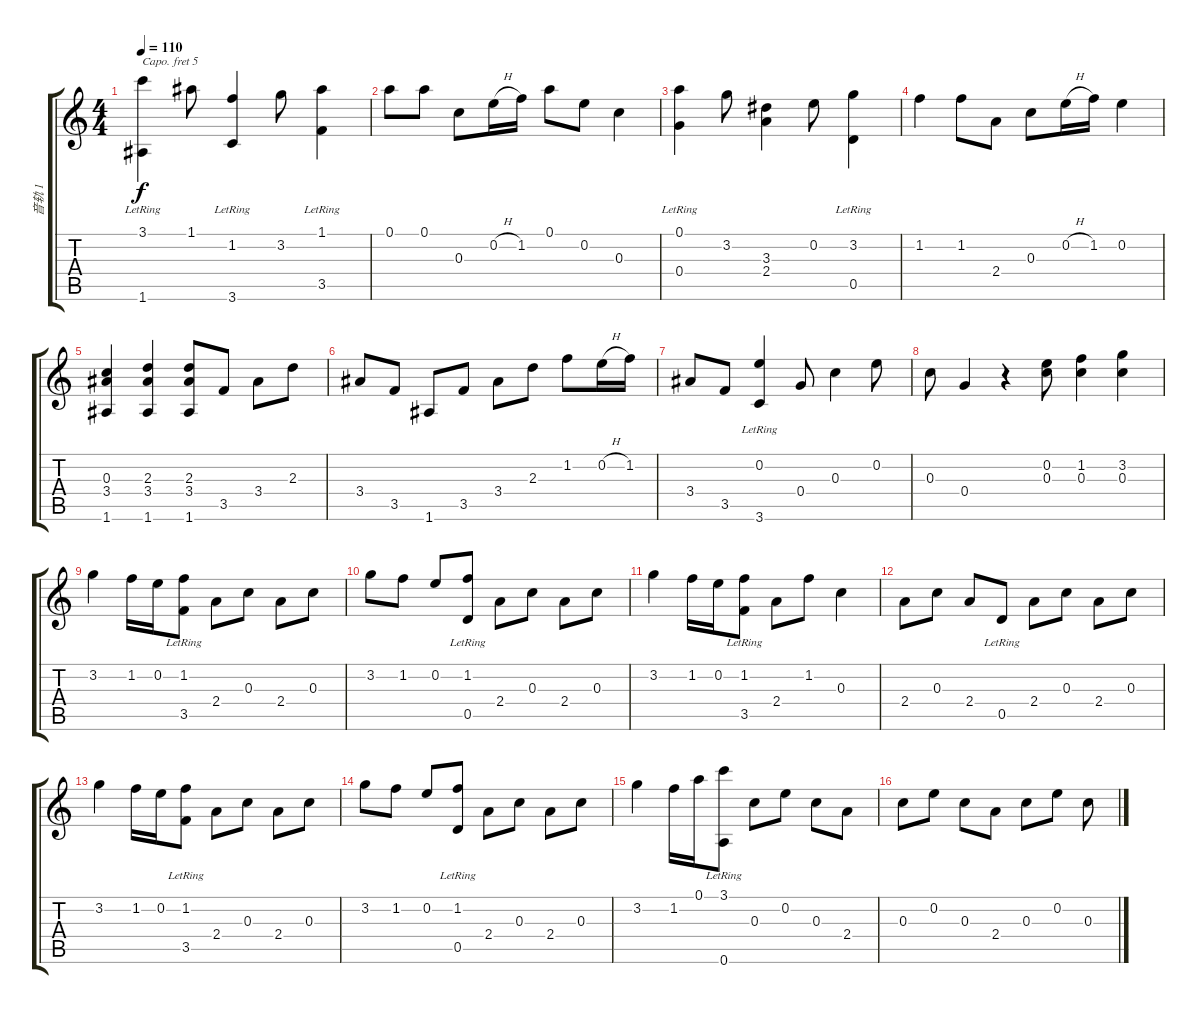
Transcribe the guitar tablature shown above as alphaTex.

\track ("音轨 1" "音轨 1") {instrument acousticguitarsteel}
\staff {score tabs}
\capo 5
\tuning (E4 B3 G3 D3 A2 E2) {hide}
\ts (4 4)
\tempo 110
\clef g2
\ks c
(3.1 1.6{lr}).4{dy f} 1.1.8 (1.2 3.6{lr}).4 3.2.8 (1.1 3.5{lr}).4 |
0.1.8 0.1.8 0.3.8 0.2{h}.16 1.2.16 0.1.8 0.2.8 0.3.4 |
(0.1 0.4{lr}).4 3.2.8 (3.3 2.4).4 0.2.8 (3.2 0.5{lr}).4 |
1.2.4 1.2.8 2.4.8 0.3.8 0.2{h}.16 1.2.16 0.2.4 |
(0.3 3.4 1.6).4 (2.3 3.4 1.6).4 (2.3 3.4 1.6).8 3.5.8 3.4.8 2.3.8 |
3.4.8 3.5.8 1.6.8 3.5.8 3.4.8 2.3.8 1.2.8 0.2{h}.16 1.2.16 |
3.4.8 3.5.8 (0.2 3.6{lr}).4 0.4.8 0.3.4 0.2.8 |
0.3.8 0.4.4 r.4 (0.2 0.3).8 (1.2 0.3).4 (3.2 0.3).4 |
3.2.4 1.2.16 0.2.16 (1.2 3.5{lr}).8 2.4.8 0.3.8 2.4.8 0.3.8 |
3.2.8 1.2.8 0.2.8 (1.2 0.5{lr}).8 2.4.8 0.3.8 2.4.8 0.3.8 |
3.2.4 1.2.16 0.2.16 (1.2 3.5{lr}).8 2.4.8 1.2.8 0.3.4 |
2.4.8 0.3.8 2.4.8 0.5{lr}.8 2.4.8 0.3.8 2.4.8 0.3.8 |
3.2.4 1.2.16 0.2.16 (1.2 3.5{lr}).8 2.4.8 0.3.8 2.4.8 0.3.8 |
3.2.8 1.2.8 0.2.8 (1.2 0.5{lr}).8 2.4.8 0.3.8 2.4.8 0.3.8 |
3.2.4 1.2.16 0.1.16 (3.1 0.6{lr}).8 0.3.8 0.2.8 0.3.8 2.4.8 |
0.3.8 0.2.8 0.3.8 2.4.8 0.3.8 0.2.8 0.3.8
